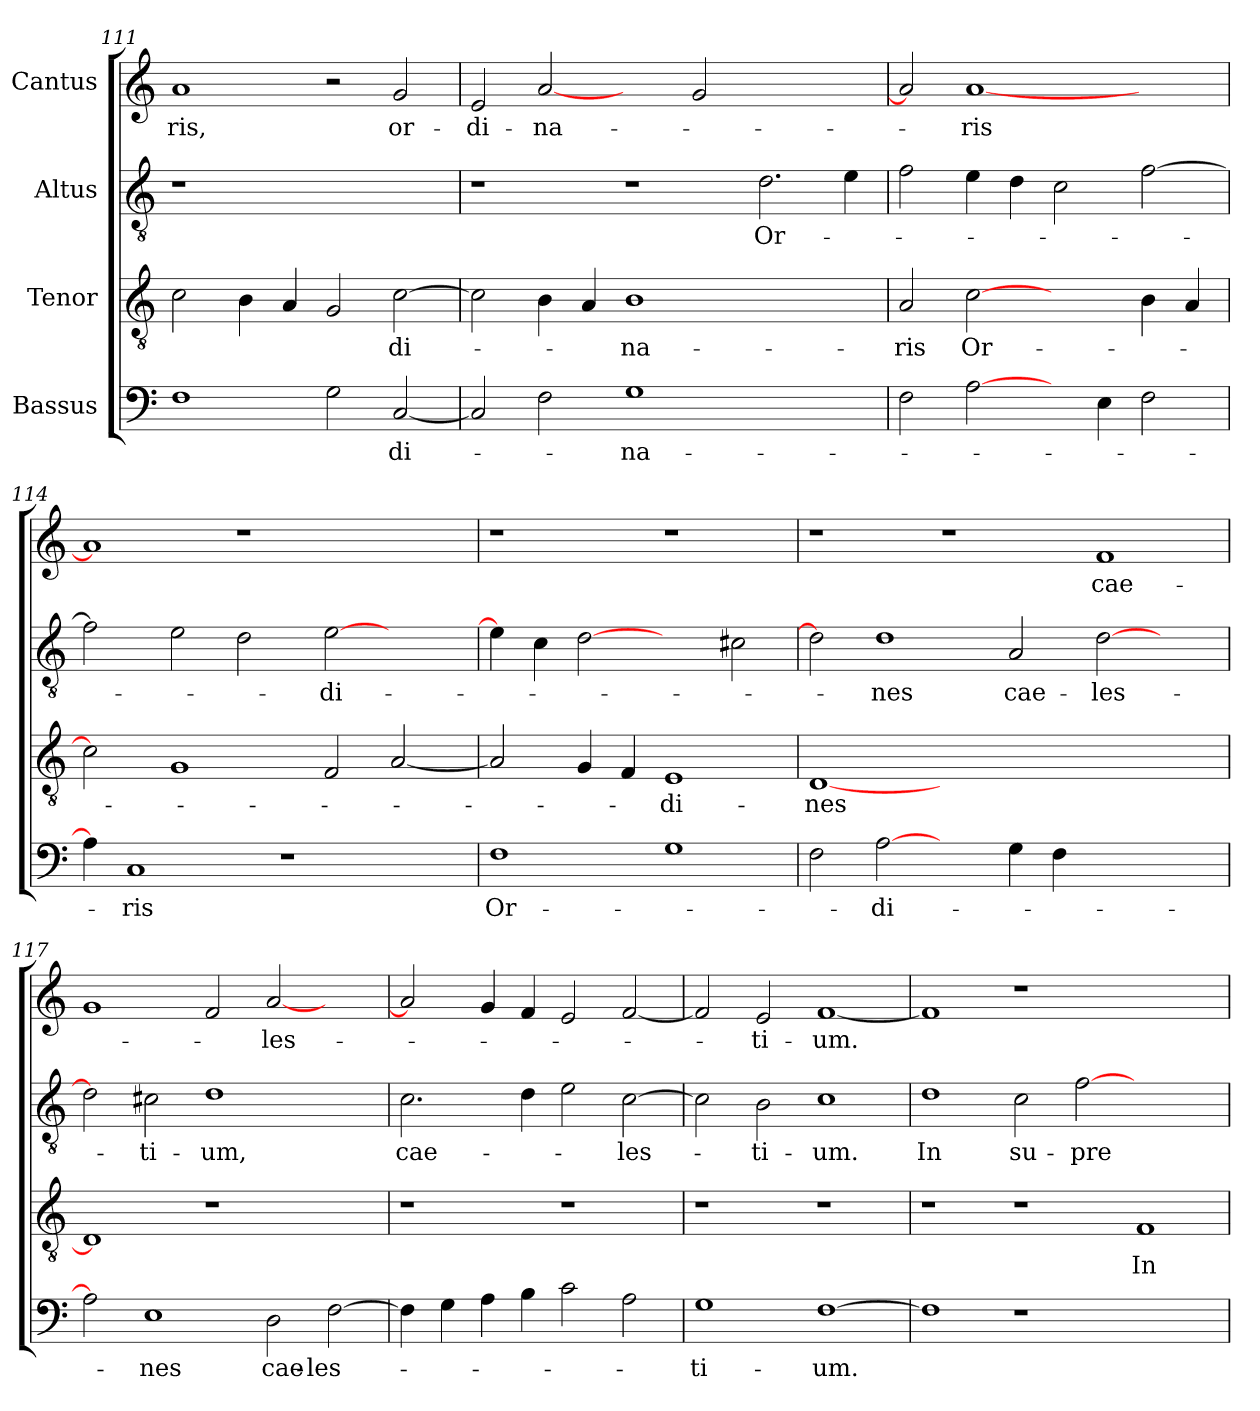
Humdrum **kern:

**kern	**text	**kern	**text	**kern	**text	**kern	**text
*part4	*part4	*part3	*part3	*part2	*part2	*part1	*part1
*staff4	*staff4	*staff3	*staff3	*staff2	*staff2	*staff1	*staff1
*I"Bassus	*	*I"Tenor	*	*I"Altus	*	*I"Cantus	*
*clefF4	*	*clefGv2	*	*clefGv2	*	*clefG2	*
*k[]	*	*k[]	*	*k[]	*	*k[]	*
*C:	*	*C:	*	*C:	*	*C:	*
=111	=111	=111	=111	=111	=111	=111	=111
1F\	.	2c\	.	1r	.	1a/	-ris,
.	.	4B\	.	.	.	.	.
.	.	4A/	.	.	.	.	.
2G\	.	2G/	.	1ryy	.	2r	.
!	!	!	!LO:LY:i	!	!	!	!LO:LY:i
[2C/	-di-	[2c\	-di-	.	.	2g/	or-
=112	=112	=112	=112	=112	=112	=112	=112
!	!	!	!	!	!	!	!LO:LY:i
2C/]	.	2c\]	.	1r	.	2e/	-di-
!	!	!	!	!	!	!	!LO:LY:i
2F\	.	4B\	.	.	.	[2a/	-na-
.	.	4A/	.	.	.	.	.
!	!	!	!LO:LY:i	!	!	!	!
1G\	-na-	1B\	-na-	1r	.	2ryy	.
.	.	.	.	.	.	2g/	.
1ryy	.	1ryy	.	2.d\	Or-	1ryy	.
.	.	.	.	4e\	.	.	.
!!LO:LB:g=z
=113	=113	=113	=113	=113	=113	=113	=113
!	!	!	!LO:LY:i	!	!	!	!
2F\	.	2A/	-ris	2f\	.	2a/]	.
!	!	!	!	!	!	!	!LO:LY:i
[2A\	.	[2c\	Or-	4e\	.	[1a/	-ris
.	.	.	.	4d\	.	.	.
4ryy	.	2ryy	.	2c\	.	.	.
4E\	.	.	.	.	.	.	.
2F\	.	4B\	.	[2f\	.	2ryy	.
.	.	4A/	.	.	.	.	.
=114	=114	=114	=114	=114	=114	=114	=114
4A\]	.	2c\]	.	2f\]	.	1a/]	.
1C/	-ris	.	.	.	.	.	.
.	.	1G/	.	2e\	.	.	.
.	.	.	.	2d\	.	1r	.
1r	.	.	.	.	.	.	.
.	.	2F/	.	[2e\	-di-	.	.
.	.	[2A/	.	2ryy	.	2ryy	.
4ryy	.	.	.	.	.	.	.
=115	=115	=115	=115	=115	=115	=115	=115
1F\	Or-	2A/]	.	4e\]	.	1r	.
.	.	.	.	4c\	.	.	.
.	.	4G/	.	[2d\	.	.	.
.	.	4F/	.	.	.	.	.
1G\	.	1E/	-di-	2ryy	.	1r	.
.	.	.	.	2c#X\	.	.	.
=116	=116	=116	=116	=116	=116	=116	=116
2F\	.	[1D/	-nes	2d\]	.	1r	.
[2A\	-di-	.	.	1d\	-nes	.	.
2ryy	.	0ryy	.	.	.	1r	.
4G\	.	.	.	2A/	cae-	.	.
4F\	.	.	.	.	.	.	.
1ryy	.	.	.	[2d\	-les-	1f/	cae-
.	.	.	.	2ryy	.	.	.
=117	=117	=117	=117	=117	=117	=117	=117
2A\]	.	1D/]	.	2d\]	.	1g/	.
1E\	-nes	.	.	2c#X\	-ti-	.	.
.	.	1r	.	1d\	-um,	2f/	.
2D\	cae-	.	.	.	.	[2a/	-les-
[2F\	-les-	2ryy	.	2ryy	.	2ryy	.
!!LO:PB:g=z
=118	=118	=118	=118	=118	=118	=118	=118
!	!	!	!	!	!LO:LY:i	!	!
4F\]	.	1r	.	2.c\	cae-	2a/]	.
4G\	.	.	.	.	.	.	.
4A\	.	.	.	.	.	4g/	.
4B\	.	.	.	4d\	.	4f/	.
2c\	.	1r	.	2e\	.	2e/	.
!	!	!	!	!	!LO:LY:i	!	!
2A\	.	.	.	[2c\	-les-	[2f/	.
=119	=119	=119	=119	=119	=119	=119	=119
1G\	-ti-	1r	.	2c\]	.	2f/]	.
!	!	!	!	!	!LO:LY:i	!	!
.	.	.	.	2B\	-ti-	2e/	-ti-
!	!	!	!	!	!LO:LY:i	!	!
[1F\	-um.	1r	.	1c\	-um.	[1f/	-um.
=120	=120	=120	=120	=120	=120	=120	=120
1F\]	.	1r	.	1d\	In	1f/]	.
1r	.	1r	.	2c\	su-	1r	.
.	.	.	.	[2f\	-pre-	.	.
1ryy	.	1F/	In	1ryy	.	1ryy	.
=	=	=	=	=	=	=	=
*-	*-	*-	*-	*-	*-	*-	*-
